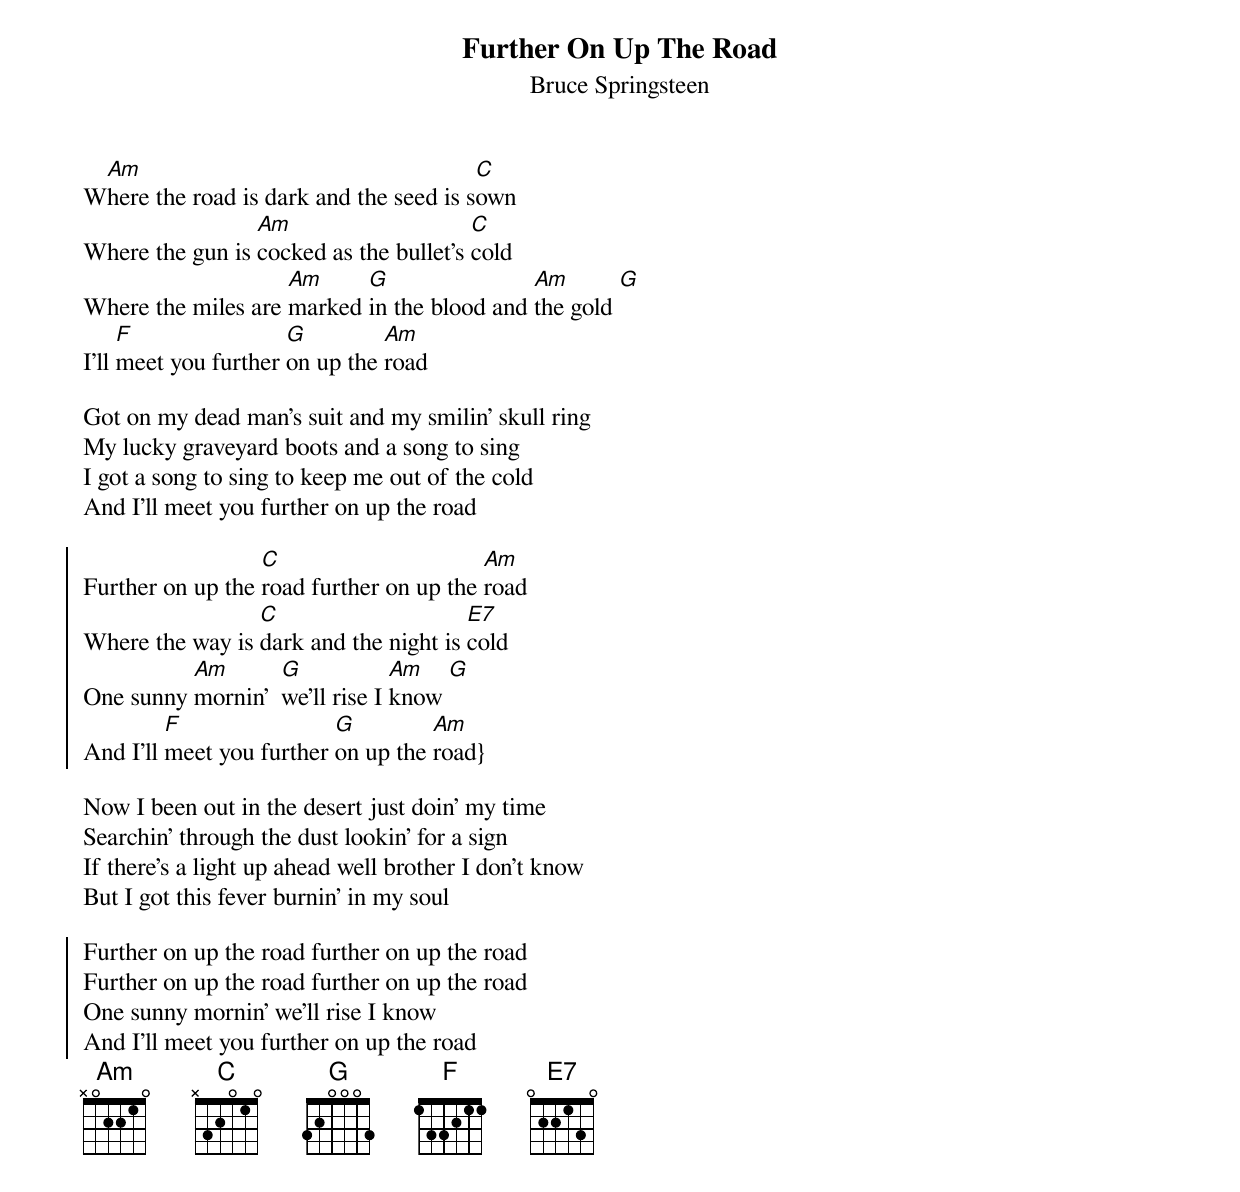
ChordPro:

{t:Further On Up The Road}
{st:Bruce Springsteen}

W[Am]here the road is dark and the seed is s[C]own
Where the gun is [Am]cocked as the bullet's [C]cold
Where the miles are [Am]marked [G]in the blood and [Am]the gold [G]
I'll [F]meet you further [G]on up the [Am]road

Got on my dead man's suit and my smilin' skull ring
My lucky graveyard boots and a song to sing
I got a song to sing to keep me out of the cold
And I'll meet you further on up the road

{soc}
Further on up the [C]road further on up the [Am]road
Where the way is [C]dark and the night is [E7]cold
One sunny [Am]mornin'  [G]we'll rise I [Am]know [G]
And I'll [F]meet you further [G]on up the [Am]road}
{eoc}

Now I been out in the desert just doin' my time
Searchin' through the dust lookin' for a sign
If there's a light up ahead well brother I don't know
But I got this fever burnin' in my soul

{soc}
Further on up the road further on up the road
Further on up the road further on up the road
One sunny mornin' we'll rise I know
And I'll meet you further on up the road
{eoc}
